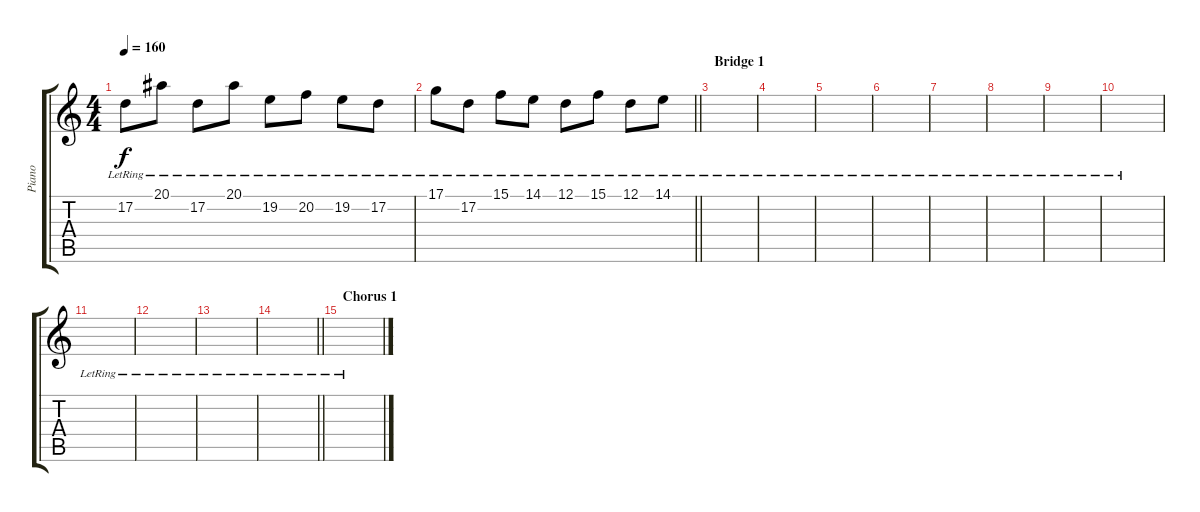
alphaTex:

\track ("Piano" "Piano") {instrument acousticgrandpiano}
\staff {score tabs}
\tuning (D4 A3 F3 C3 G2 D2) {hide}
\ts (4 4)
\tempo 160
\clef g2
\ks c
17.2{lr}.8{dy f} 20.1{lr}.8 17.2{lr}.8 20.1{lr}.8 19.2{lr}.8 20.2{lr}.8 19.2{lr}.8 17.2{lr}.8 |
\barLineRight lightlight
17.1{lr}.8 17.2{lr}.8 15.1{lr}.8 14.1{lr}.8 12.1{lr}.8 15.1{lr}.8 12.1{lr}.8 14.1{lr}.8 |
\section ("" "Bridge 1")
|
|
|
|
|
|
|
|
|
|
|
\barLineRight lightlight
|
\section ("" "Chorus 1")
